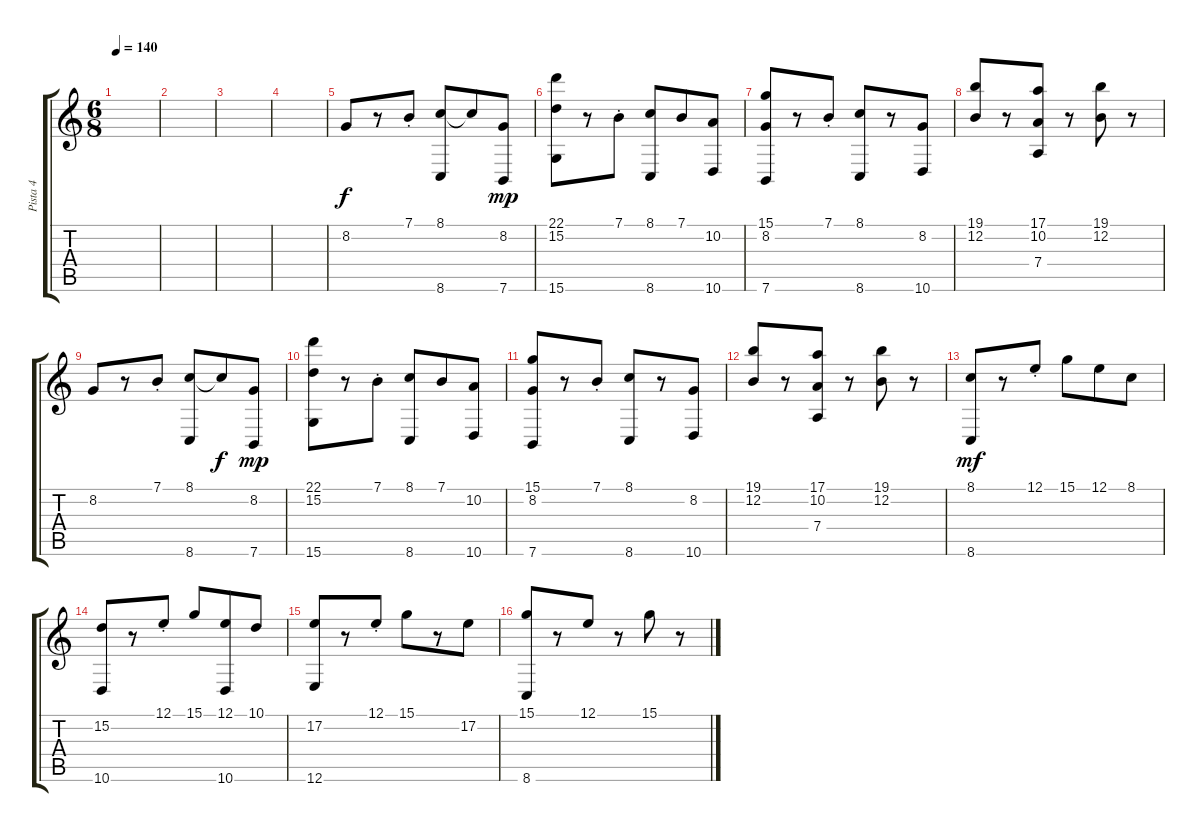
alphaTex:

\track ("Pista 4" "Pista 4") {instrument pizzicatostrings}
\staff {score tabs}
\tuning (E4 B3 G3 D3 A2 E2) {hide}
\ts (6 8)
\tempo 140
\clef g2
\ks c
|
|
|
|
8.2.8 r.8 7.1{st}.8 (8.1 8.6).8 8.1{t}.8{dy f} (8.2 7.6).8{dy mp} |
(22.1 15.2 15.6).8 r.8 7.1{st}.8 (8.1 8.6).8 7.1.8 (10.2 10.6).8 |
(15.1 8.2 7.6).8 r.8 7.1{st}.8 (8.1 8.6).8 r.8 (8.2 10.6).8 |
(19.1 12.2).8 r.8 (17.1 10.2 7.4).8 r.8 (19.1 12.2).8 r.8 |
8.2.8 r.8 7.1{st}.8 (8.1 8.6).8 8.1{t}.8{dy f} (8.2 7.6).8{dy mp} |
(22.1 15.2 15.6).8 r.8 7.1{st}.8 (8.1 8.6).8 7.1.8 (10.2 10.6).8 |
(15.1 8.2 7.6).8 r.8 7.1{st}.8 (8.1 8.6).8 r.8 (8.2 10.6).8 |
(19.1 12.2).8 r.8 (17.1 10.2 7.4).8 r.8 (19.1 12.2).8 r.8 |
(8.1 8.6).8{dy mf} r.8 12.1{st}.8 15.1.8 12.1.8 8.1.8 |
(15.2 10.6).8 r.8 12.1{st}.8 15.1.8 (12.1 10.6).8 10.1.8 |
(17.2 12.6).8 r.8 12.1{st}.8 15.1.8 r.8 17.2.8 |
(15.1 8.6).8 r.8 12.1.8 r.8 15.1.8 r.8
